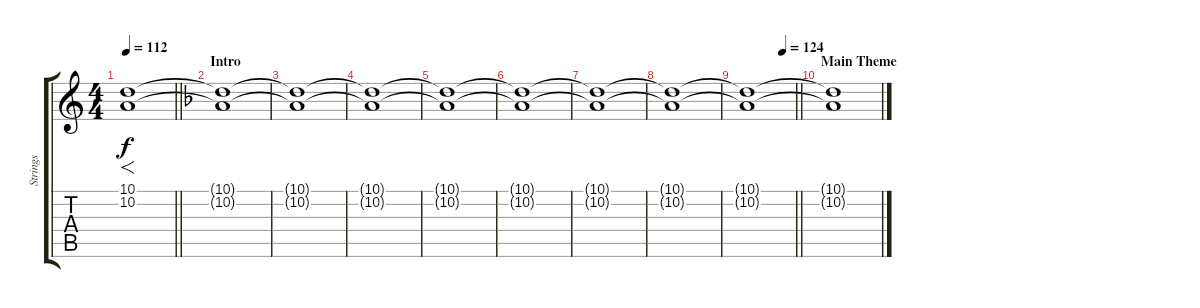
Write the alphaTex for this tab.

\track ("Strings" "Strings") {instrument stringensemble2}
\staff {score tabs}
\tuning (E4 B3 G3 D3 A2 E2) {hide}
\ts (4 4)
\tempo 112
\clef g2
\barLineRight lightlight
\ks c
(10.1 10.2).1{f dy f instrument stringensemble2} |
\section ("" "Intro")
\ks f
(10.1{t} 10.2{t}).1 |
(10.1{t} 10.2{t}).1 |
(10.1{t} 10.2{t}).1 |
(10.1{t} 10.2{t}).1 |
(10.1{t} 10.2{t}).1 |
(10.1{t} 10.2{t}).1 |
(10.1{t} 10.2{t}).1 |
\tempo (124 0.75)
\barLineRight lightlight
(10.1{t} 10.2{t}).1 |
\section ("" "Main Theme")
(10.1{t} 10.2{t}).1
